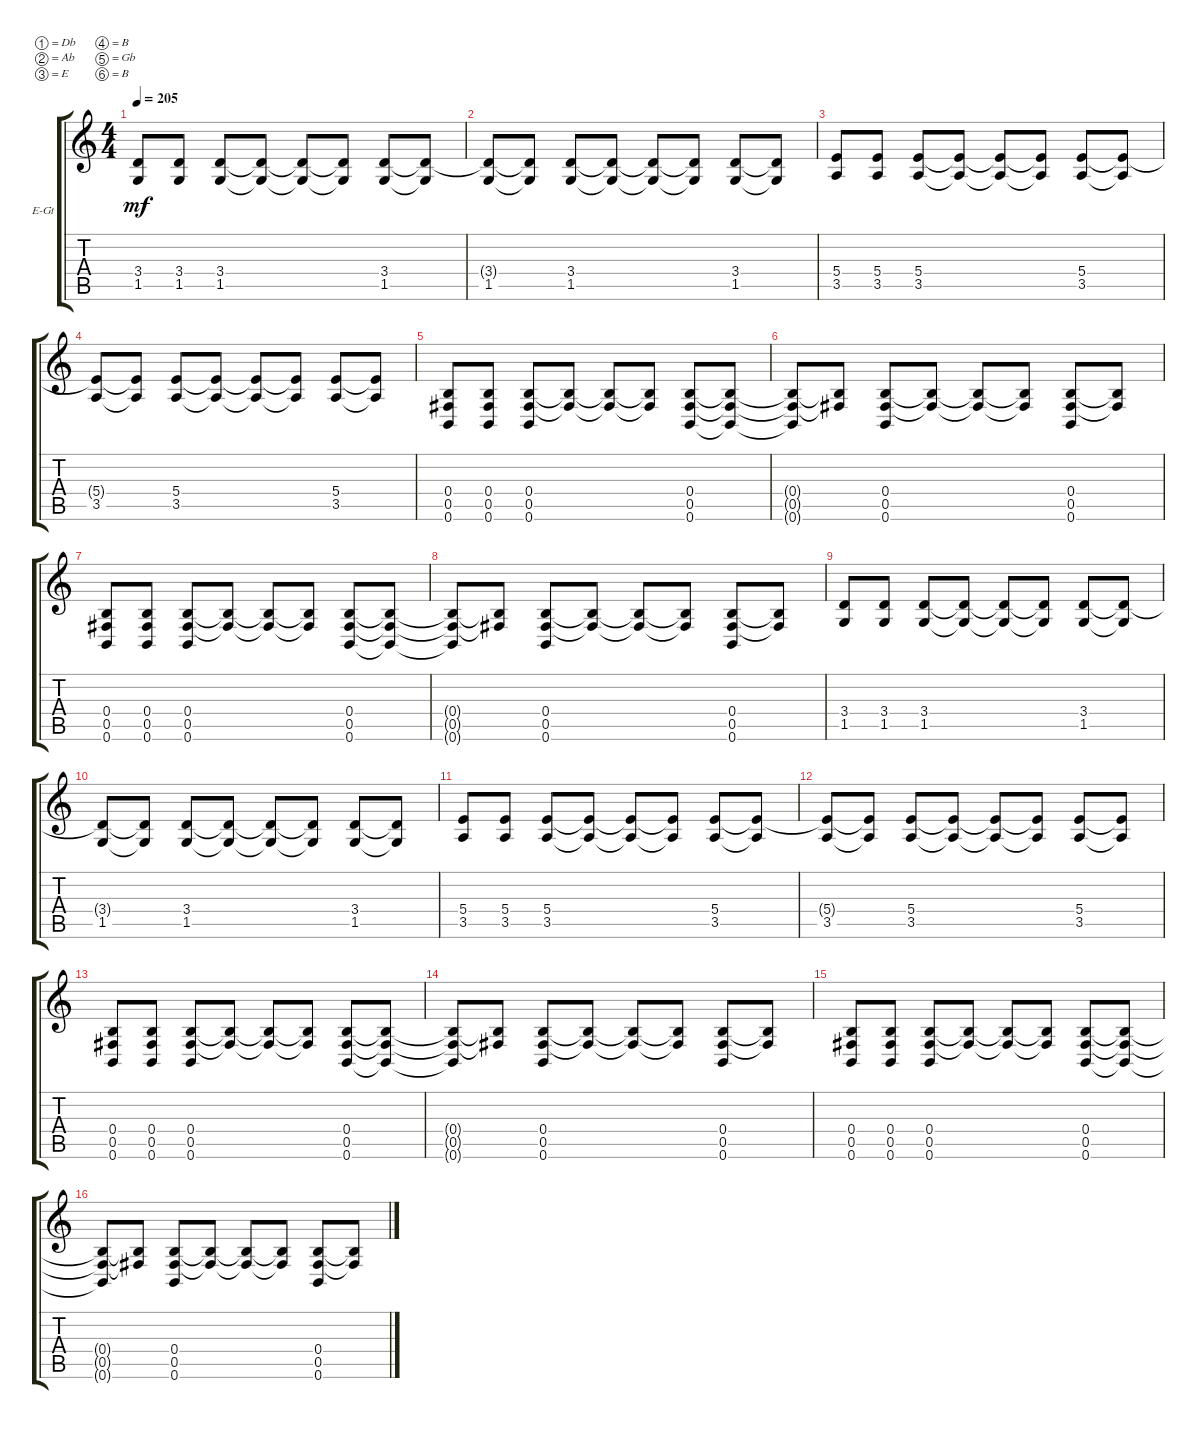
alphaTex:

\defaultSystemsLayout 4
\bracketExtendMode groupsimilarinstruments
\firstSystemTrackNameOrientation horizontal
\otherSystemsTrackNameOrientation horizontal
\track ("Electric Guitar" "E-Gt") {instrument overdrivenguitar}
\staff {score tabs}
\tuning (Db4 Ab3 E3 B2 Gb2 B1)
\ts (4 4)
\tempo 205
\clef g2
\scale
0.333333
\ks c
(1.5 3.4).8{dy mf} (1.5 3.4).8 (1.5 3.4).8 (1.5{t} 3.4{t}).8 (1.5{t} 3.4{t}).8 (1.5{t} 3.4{t}).8 (1.5 3.4).8 (1.5{t} 3.4{t}).8 |
\scale
0.333333 (1.5 3.4{t}).8 (1.5{t} 3.4{t}).8 (1.5 3.4).8 (1.5{t} 3.4{t}).8 (3.4{t} 1.5{t}).8 (1.5{t} 3.4{t}).8 (1.5 3.4).8 (1.5{t} 3.4{t}).8 |
\scale
0.333333 (3.5 5.4).8 (3.5 5.4).8 (3.5 5.4).8 (3.5{t} 5.4{t}).8 (3.5{t} 5.4{t}).8 (3.5{t} 5.4{t}).8 (3.5 5.4).8 (3.5{t} 5.4{t}).8 |
\scale
0.333333 (3.5 5.4{t}).8 (3.5{t} 5.4{t}).8 (3.5 5.4).8 (3.5{t} 5.4{t}).8 (5.4{t} 3.5{t}).8 (3.5{t} 5.4{t}).8 (3.5 5.4).8 (3.5{t} 5.4{t}).8 |
\scale
0.333333 (0.5 0.4 0.6).8 (0.5 0.4 0.6).8 (0.5 0.4 0.6).8 (0.5{t} 0.4{t}).8 (0.5{t} 0.4{t}).8 (0.5{t} 0.4{t}).8 (0.5 0.4 0.6).8 (0.5{t} 0.4{t} 0.6{t}).8 |
\scale
0.333333 (0.5{t} 0.4{t} 0.6{t}).8 (0.5{t} 0.4{t}).8 (0.5 0.4 0.6).8 (0.5{t} 0.4{t}).8 (0.4{t} 0.5{t}).8 (0.5{t} 0.4{t}).8 (0.5 0.4 0.6).8 (0.5{t} 0.4{t}).8 |
\scale
0.333333 (0.5 0.4 0.6).8 (0.5 0.4 0.6).8 (0.5 0.4 0.6).8 (0.5{t} 0.4{t}).8 (0.5{t} 0.4{t}).8 (0.5{t} 0.4{t}).8 (0.5 0.4 0.6).8 (0.5{t} 0.4{t} 0.6{t}).8 |
\scale
0.333333 (0.5{t} 0.4{t} 0.6{t}).8 (0.5{t} 0.4{t}).8 (0.5 0.4 0.6).8 (0.5{t} 0.4{t}).8 (0.4{t} 0.5{t}).8 (0.5{t} 0.4{t}).8 (0.5 0.4 0.6).8 (0.5{t} 0.4{t}).8 |
\scale
0.333333 (1.5 3.4).8 (1.5 3.4).8 (1.5 3.4).8 (1.5{t} 3.4{t}).8 (1.5{t} 3.4{t}).8 (1.5{t} 3.4{t}).8 (1.5 3.4).8 (1.5{t} 3.4{t}).8 |
\scale
0.333333 (1.5 3.4{t}).8 (1.5{t} 3.4{t}).8 (1.5 3.4).8 (1.5{t} 3.4{t}).8 (3.4{t} 1.5{t}).8 (1.5{t} 3.4{t}).8 (1.5 3.4).8 (1.5{t} 3.4{t}).8 |
\scale
0.333333 (3.5 5.4).8 (3.5 5.4).8 (3.5 5.4).8 (3.5{t} 5.4{t}).8 (3.5{t} 5.4{t}).8 (3.5{t} 5.4{t}).8 (3.5 5.4).8 (3.5{t} 5.4{t}).8 |
\scale
0.333333 (3.5 5.4{t}).8 (3.5{t} 5.4{t}).8 (3.5 5.4).8 (3.5{t} 5.4{t}).8 (5.4{t} 3.5{t}).8 (3.5{t} 5.4{t}).8 (3.5 5.4).8 (3.5{t} 5.4{t}).8 |
\scale
0.333333 (0.5 0.4 0.6).8 (0.5 0.4 0.6).8 (0.5 0.4 0.6).8 (0.5{t} 0.4{t}).8 (0.5{t} 0.4{t}).8 (0.5{t} 0.4{t}).8 (0.5 0.4 0.6).8 (0.5{t} 0.4{t} 0.6{t}).8 |
\scale
0.333333 (0.5{t} 0.4{t} 0.6{t}).8 (0.5{t} 0.4{t}).8 (0.5 0.4 0.6).8 (0.5{t} 0.4{t}).8 (0.4{t} 0.5{t}).8 (0.5{t} 0.4{t}).8 (0.5 0.4 0.6).8 (0.5{t} 0.4{t}).8 |
\scale
0.333333 (0.5 0.4 0.6).8 (0.5 0.4 0.6).8 (0.5 0.4 0.6).8 (0.5{t} 0.4{t}).8 (0.5{t} 0.4{t}).8 (0.5{t} 0.4{t}).8 (0.5 0.4 0.6).8 (0.5{t} 0.4{t} 0.6{t}).8 |
\scale
0.333333 (0.5{t} 0.4{t} 0.6{t}).8 (0.5{t} 0.4{t}).8 (0.5 0.4 0.6).8 (0.5{t} 0.4{t}).8 (0.4{t} 0.5{t}).8 (0.5{t} 0.4{t}).8 (0.5 0.4 0.6).8 (0.5{t} 0.4{t}).8
